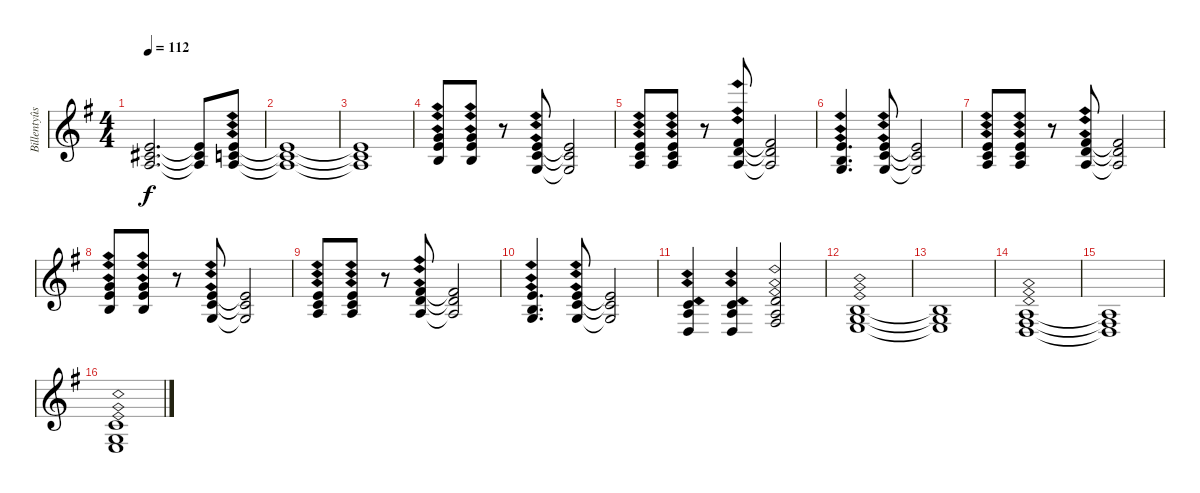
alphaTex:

\track ("Billentyûs 2 (Jon Lord)" "Billentyûs") {instrument percussiveorgan}
\staff {score}
\tuning (E4 B3 G3 D3 A2 E2) {hide}
\ts (4 4)
\tempo 112
\clef g2
\ks g
(0.1{t} 2.2{t} 2.3{t}).2{d dy f} (0.1{t} 2.2{t} 2.3{t}).8 (0.1{ph 12} 1.2{ph 12} 2.3{ph 12}).8 |
(0.1{t} 1.2{t} 2.3{t}).1 |
(0.1{t} 1.2{t} 2.3{t}).1 |
(3.1{ph 12} 5.2{ph 12} 4.3{ph 12}).8 (3.1{ph 12} 5.2{ph 12} 4.3{ph 12}).8 r.8 (0.1{ph 12} 1.2{ph 12} 0.3{ph 12}).8 (0.1{t} 1.2{t} 0.3{t}).2 |
(0.1{ph 12} 1.2{ph 12} 2.3{ph 12}).8 (0.1{ph 12} 1.2{ph 12} 2.3{ph 12}).8 r.8 (2.1{ph 12} 3.2{ph 12} 2.3{ah 3}).8 (2.1{t} 3.2{t} 2.3{t}).2 |
(0.1{ph 12} 0.2{ph 12} 0.3{ph 12}).4{d} (0.1{ph 12} 1.2{ph 12} 0.3{ph 12}).8 (0.1{t} 1.2{t} 0.3{t}).2 |
(0.1{ph 12} 1.2{ph 12} 2.3{ph 12}).8 (0.1{ph 12} 1.2{ph 12} 2.3{ph 12}).8 r.8 (2.1{ph 12} 3.2{ph 12} 2.3{ph 12}).8 (2.1{t} 3.2{t} 2.3{t}).2 |
(3.1{ph 12} 5.2{ph 12} 4.3{ph 12}).8 (3.1{ph 12} 5.2{ph 12} 4.3{ph 12}).8 r.8 (0.1{ph 12} 1.2{ph 12} 0.3{ph 12}).8 (0.1{t} 1.2{t} 0.3{t}).2 |
(0.1{ph 12} 1.2{ph 12} 2.3{ph 12}).8 (0.1{ph 12} 1.2{ph 12} 2.3{ph 12}).8 r.8 (2.1{ph 12} 3.2{ph 12} 2.3{ph 12}).8 (2.1{t} 3.2{t} 2.3{t}).2 |
(0.1{ph 12} 0.2{ph 12} 0.3{ph 12}).4{d} (0.1{ph 12} 1.2{ph 12} 0.3{ph 12}).8 (0.1{t} 1.2{t} 0.3{t}).2 |
(1.2{ph 12} 2.3{ph 12} 0.4{ph 12}).4 (1.2{ph 12} 2.3{ph 12} 0.4{ph 12}).4 (3.2{ph 12} 2.3{ph 12} 4.4{ph 12}).2 |
(0.2{ph 12} 0.3{ph 12} 2.4{ph 12}).1 |
(0.2{t} 0.3{t} 2.4{t}).1 |
(2.3{ph 12} 4.4{ph 12} 5.5{ph 12}).1 |
(2.3{t} 4.4{t} 5.5{t}).1 |
(1.2{ph 12} 0.3{ph 12} 2.4{ph 12}).1
